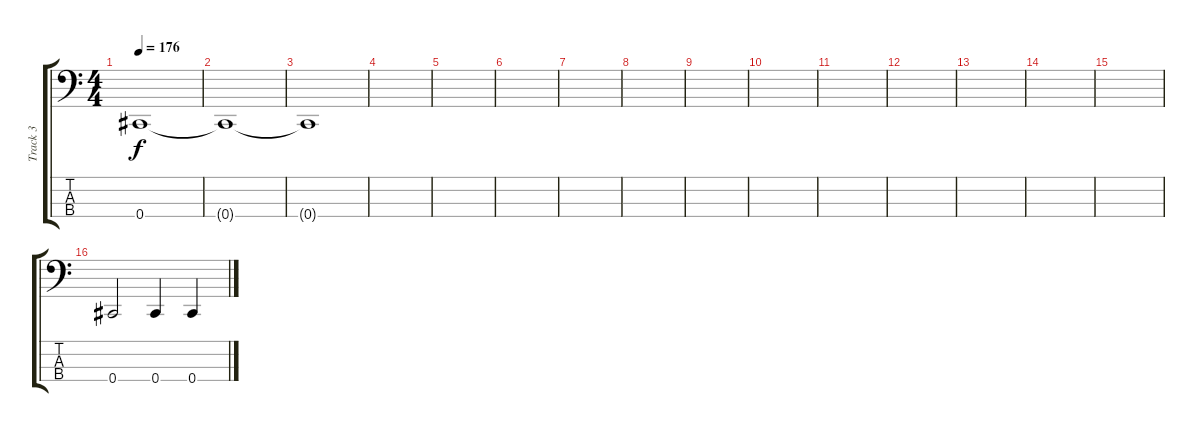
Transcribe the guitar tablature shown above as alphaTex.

\track ("Track 3" "Track 3") {instrument electricbassfinger}
\staff {score tabs}
\tuning (E2 B1 Gb1 Db1) {hide}
\ts (4 4)
\tempo 176
\clef f4
\ks c
0.4{t}.1{dy f} |
0.4{t}.1 |
0.4{t}.1 |
|
|
|
|
|
|
|
|
|
|
|
|
0.4.2 0.4.4 0.4.4
